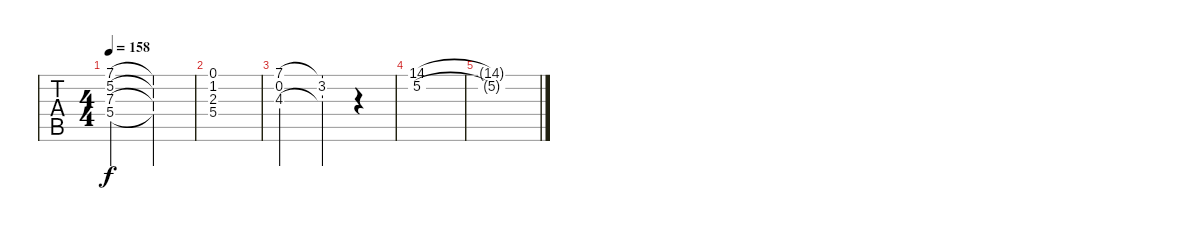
\track ("   " "   ") {instrument pad2warm}
\staff {tabs}
\tuning (D4 A3 F3 C3 G2 D2) {hide}
\ts (4 4)
\tempo 158
\clef g2
\ks c
(7.1{t} 5.2 7.3 5.4).2{dy f} (7.1{t} 5.2{t} 7.3{t} 5.4{t}).2 |
(0.1 1.2 2.3 5.4).1 |
(7.1 0.2 4.3).2 (7.1{t} 3.2 4.3{t}).4 r.4 |
(14.1 5.2).1 |
(14.1{t} 5.2{t}).1
